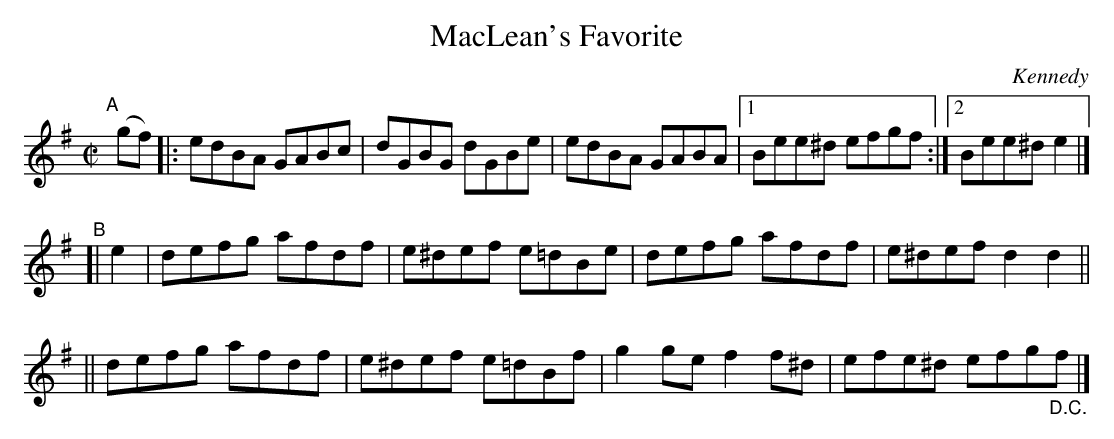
X:1
T: MacLean's Favorite
O: Kennedy
M: C|
L: 1/8
K: Em
"^A"[|] (gf) |: edBA GABc | dGBG dGBe | edBA GABA |1 Bee^d efgf :|2 Bee^de2 |]
"^B"[| e2 \
|  defg afdf | e^def e=dBe | defg afdf | e^defd2d2 ||
|| defg afdf | e^def e=dBf | g2gef2f^d | efe^d efg"_D.C."f |]
